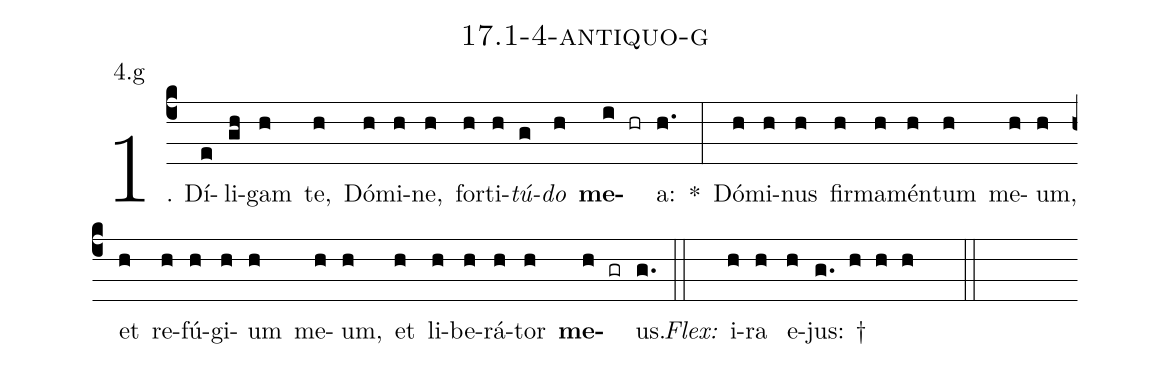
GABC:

name: 17.1-4-antiquo-g;
annotation: 4.g;
%%
(c4)1. Dí(e)li(gh)gam(h) te,(h) Dó(h)mi(h)ne,(h) for(h)ti(h)<i>tú</i>(g)<i>do</i>(h) <b>me</b>(i hr)a:(h.) *(:) Dó(h)mi(h)nus(h) fir(h)ma(h)mén(h)tum(h) me(h)um,(h) et(h) re(h)fú(h)gi(h)um(h) me(h)um,(h) et(h) li(h)be(h)rá(h)tor(h) <b>me</b>(h gr)us.(g.) (::)
<i>Flex:</i>()  i(h)ra(h) e(h)jus: †(g. h h h  ::)
